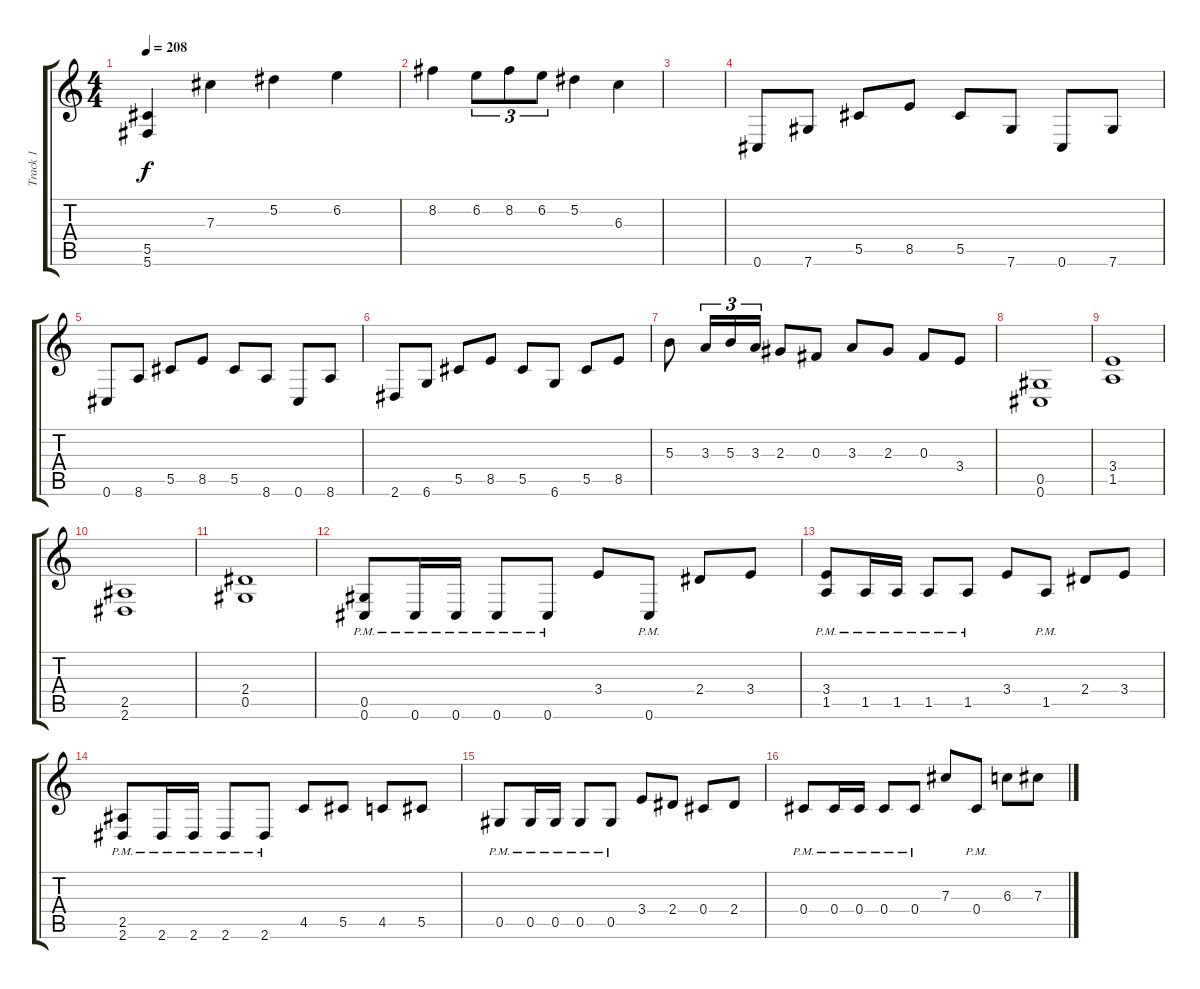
\track ("Track 1" "Track 1") {instrument distortionguitar}
\staff {score tabs}
\tuning (Eb4 Bb3 Gb3 Db3 Ab2 Db2) {hide}
\ts (4 4)
\tempo 208
\clef g2
\ks c
(5.5 5.6).4{dy f} 7.3.4 5.2.4 6.2.4 |
8.2.4 6.2.8{tu (3 2)} 8.2.8{tu (3 2)} 6.2.8{tu (3 2)} 5.2.4 6.3.4 |
|
0.6.8 7.6.8 5.5.8 8.5.8 5.5.8 7.6.8 0.6.8 7.6.8 |
0.6.8 8.6.8 5.5.8 8.5.8 5.5.8 8.6.8 0.6.8 8.6.8 |
2.6.8 6.6.8 5.5.8 8.5.8 5.5.8 6.6.8 5.5.8 8.5.8 |
5.3.8 3.3.16{tu (3 2)} 5.3.16{tu (3 2)} 3.3.16{tu (3 2)} 2.3.8 0.3.8 3.3.8 2.3.8 0.3.8 3.4.8 |
(0.5 0.6).1 |
(3.4 1.5).1 |
(2.5 2.6).1 |
(2.4 0.5).1 |
(0.5{pm} 0.6{pm}).8 0.6{pm}.16 0.6{pm}.16 0.6{pm}.8 0.6{pm}.8 3.4.8 0.6{pm}.8 2.4.8 3.4.8 |
(3.4{pm} 1.5{pm}).8 1.5{pm}.16 1.5{pm}.16 1.5{pm}.8 1.5{pm}.8 3.4.8 1.5{pm}.8 2.4.8 3.4.8 |
(2.5{pm} 2.6{pm}).8 2.6{pm}.16 2.6{pm}.16 2.6{pm}.8 2.6{pm}.8 4.5.8 5.5.8 4.5.8 5.5.8 |
0.5{pm}.8 0.5{pm}.16 0.5{pm}.16 0.5{pm}.8 0.5{pm}.8 3.4.8 2.4.8 0.4.8 2.4.8 |
0.4{pm}.8 0.4{pm}.16 0.4{pm}.16 0.4{pm}.8 0.4{pm}.8 7.3.8 0.4{pm}.8 6.3.8 7.3.8
